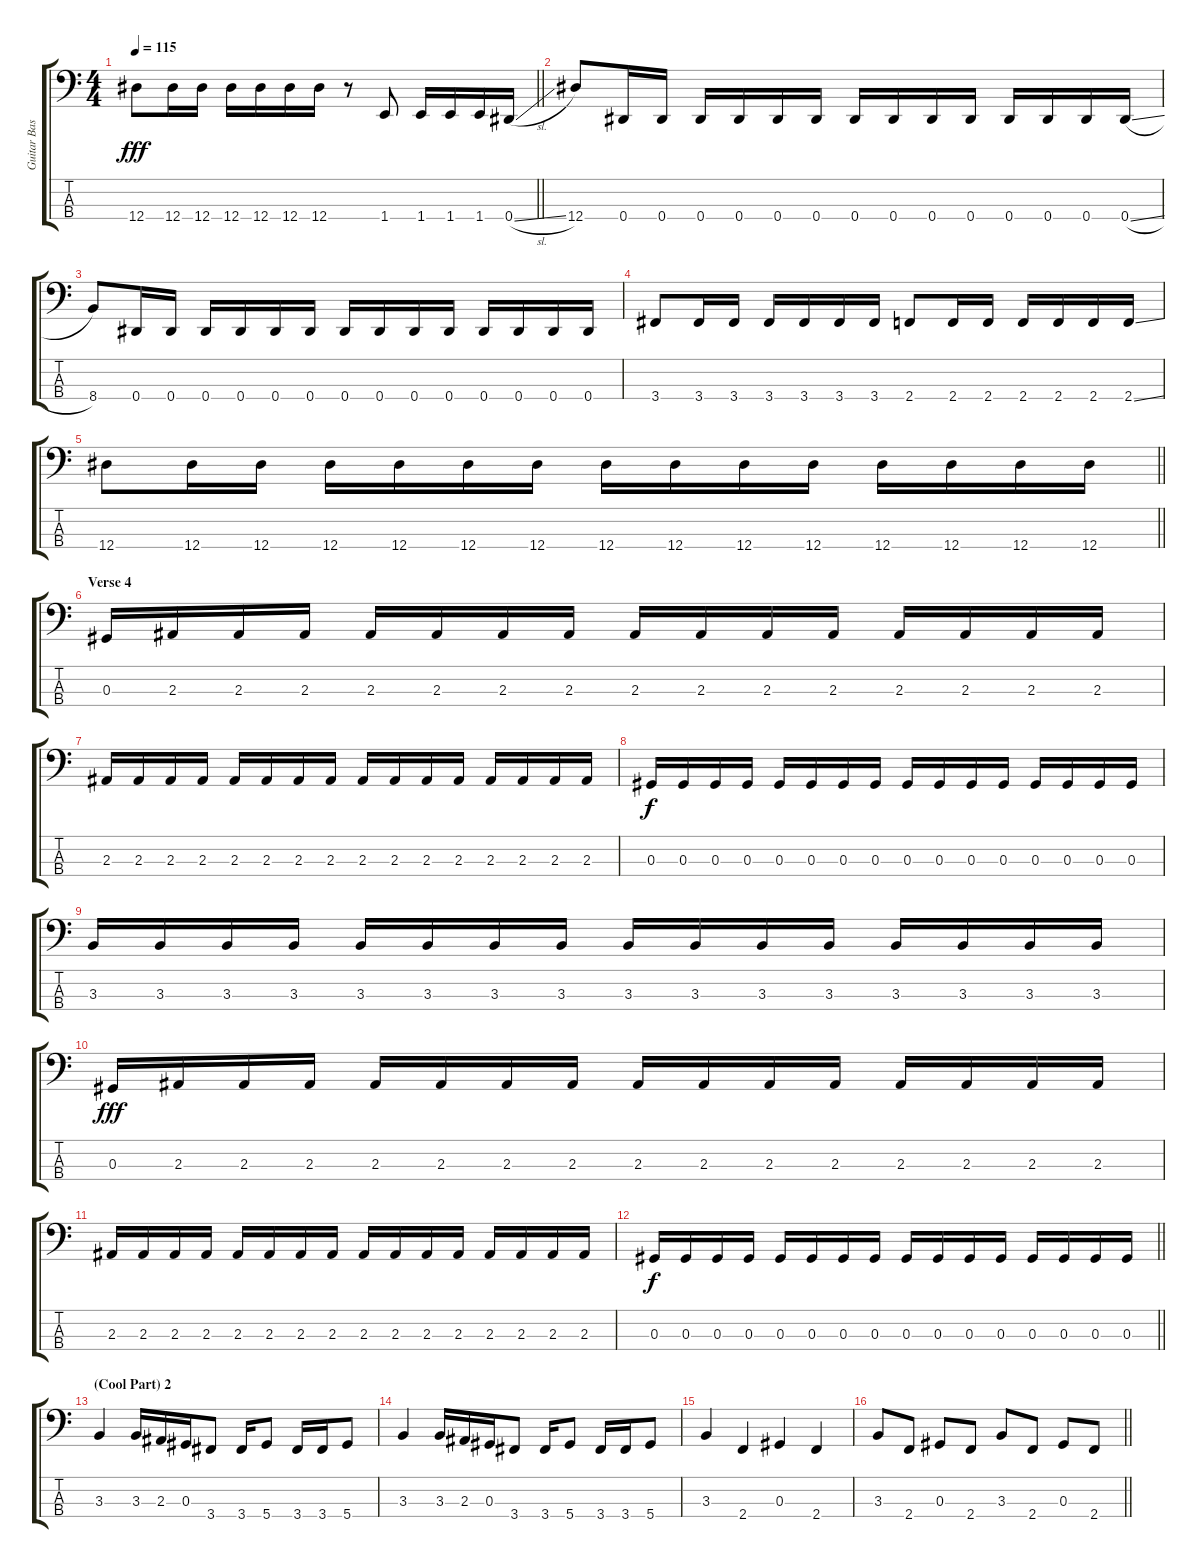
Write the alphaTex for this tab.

\track ("Guitar Bass" "Guitar Bas") {instrument electricbassfinger}
\staff {score tabs}
\tuning (Gb2 Db2 Ab1 Eb1) {hide}
\ts (4 4)
\tempo 115
\clef f4
\barLineRight lightlight
\ks c
12.4.8{dy fff} 12.4.16 12.4.16 12.4.16 12.4.16 12.4.16 12.4.16 r.8 1.4.8 1.4.16 1.4.16 1.4.16 0.4{sl}.16 |
12.4.8 0.4.16 0.4.16 0.4.16 0.4.16 0.4.16 0.4.16 0.4.16 0.4.16 0.4.16 0.4.16 0.4.16 0.4.16 0.4.16 0.4{sl}.16 |
8.4.8 0.4.16 0.4.16 0.4.16 0.4.16 0.4.16 0.4.16 0.4.16 0.4.16 0.4.16 0.4.16 0.4.16 0.4.16 0.4.16 0.4.16 |
3.4.8 3.4.16 3.4.16 3.4.16 3.4.16 3.4.16 3.4.16 2.4.8 2.4.16 2.4.16 2.4.16 2.4.16 2.4.16 2.4{ss}.16 |
\barLineRight lightlight
12.4.8 12.4.16 12.4.16 12.4.16 12.4.16 12.4.16 12.4.16 12.4.16 12.4.16 12.4.16 12.4.16 12.4.16 12.4.16 12.4.16 12.4.16 |
\section ("" "Verse 4")
0.3.16 2.3.16 2.3.16 2.3.16 2.3.16 2.3.16 2.3.16 2.3.16 2.3.16 2.3.16 2.3.16 2.3.16 2.3.16 2.3.16 2.3.16 2.3.16 |
2.3.16 2.3.16 2.3.16 2.3.16 2.3.16 2.3.16 2.3.16 2.3.16 2.3.16 2.3.16 2.3.16 2.3.16 2.3.16 2.3.16 2.3.16 2.3.16 |
0.3.16{dy f} 0.3.16 0.3.16 0.3.16 0.3.16 0.3.16 0.3.16 0.3.16 0.3.16 0.3.16 0.3.16 0.3.16 0.3.16 0.3.16 0.3.16 0.3.16 |
3.3.16 3.3.16 3.3.16 3.3.16 3.3.16 3.3.16 3.3.16 3.3.16 3.3.16 3.3.16 3.3.16 3.3.16 3.3.16 3.3.16 3.3.16 3.3.16 |
0.3.16{dy fff} 2.3.16 2.3.16 2.3.16 2.3.16 2.3.16 2.3.16 2.3.16 2.3.16 2.3.16 2.3.16 2.3.16 2.3.16 2.3.16 2.3.16 2.3.16 |
2.3.16 2.3.16 2.3.16 2.3.16 2.3.16 2.3.16 2.3.16 2.3.16 2.3.16 2.3.16 2.3.16 2.3.16 2.3.16 2.3.16 2.3.16 2.3.16 |
\barLineRight lightlight
0.3.16{dy f} 0.3.16 0.3.16 0.3.16 0.3.16 0.3.16 0.3.16 0.3.16 0.3.16 0.3.16 0.3.16 0.3.16 0.3.16 0.3.16 0.3.16 0.3.16 |
\section ("" "(Cool Part) 2")
3.3.4 3.3.16 2.3.16 0.3.16 3.4.8 3.4.16 5.4.8 3.4.16 3.4.16 5.4.8 |
3.3.4 3.3.16 2.3.16 0.3.16 3.4.8 3.4.16 5.4.8 3.4.16 3.4.16 5.4.8 |
3.3.4 2.4.4 0.3.4 2.4.4 |
\barLineRight lightlight
3.3.8 2.4.8 0.3.8 2.4.8 3.3.8 2.4.8 0.3.8 2.4.8
